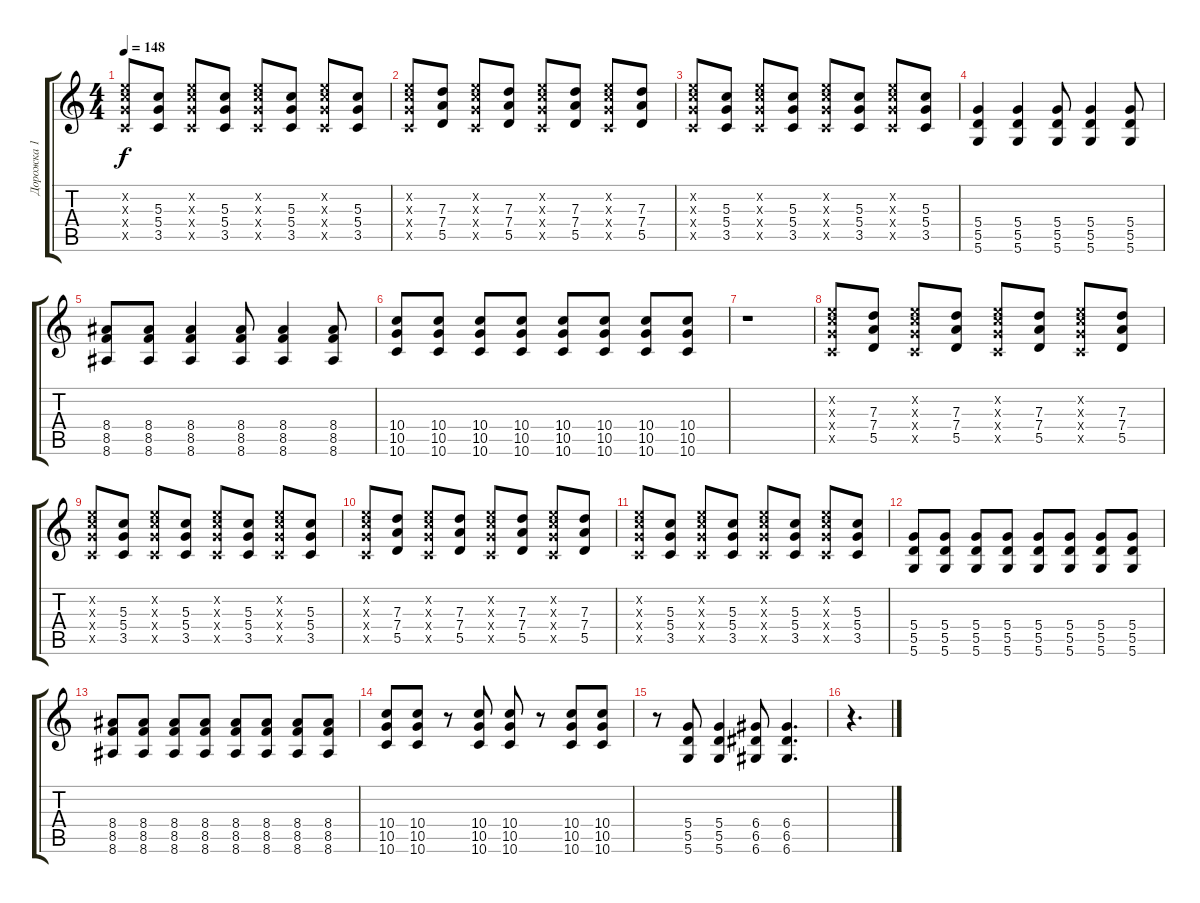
\track ("Дорожка 1" "Дорожка 1") {instrument overdrivenguitar}
\staff {score tabs}
\tuning (E4 B3 G3 D3 A2 D2) {hide}
\ts (4 4)
\tempo 148
\clef g2
\ks c
(5.2{x} 5.3{x} 5.4{x} 3.5{x}).8{dy f} (5.3 5.4 3.5).8 (5.2{x} 5.3{x} 5.4{x} 3.5{x}).8 (5.3 5.4 3.5).8 (5.2{x} 5.3{x} 5.4{x} 3.5{x}).8 (5.3 5.4 3.5).8 (5.2{x} 5.3{x} 5.4{x} 3.5{x}).8 (5.3 5.4 3.5).8 |
(5.2{x} 5.3{x} 5.4{x} 3.5{x}).8 (7.3 7.4 5.5).8 (5.2{x} 5.3{x} 5.4{x} 3.5{x}).8 (7.3 7.4 5.5).8 (5.2{x} 5.3{x} 5.4{x} 3.5{x}).8 (7.3 7.4 5.5).8 (5.2{x} 5.3{x} 5.4{x} 3.5{x}).8 (7.3 7.4 5.5).8 |
(5.2{x} 5.3{x} 5.4{x} 3.5{x}).8 (5.3 5.4 3.5).8 (5.2{x} 5.3{x} 5.4{x} 3.5{x}).8 (5.3 5.4 3.5).8 (5.2{x} 5.3{x} 5.4{x} 3.5{x}).8 (5.3 5.4 3.5).8 (5.2{x} 5.3{x} 5.4{x} 3.5{x}).8 (5.3 5.4 3.5).8 |
(5.4 5.5 5.6).4 (5.4 5.5 5.6).4 (5.4 5.5 5.6).8 (5.4 5.5 5.6).4 (5.4 5.5 5.6).8 |
(8.4 8.5 8.6).8 (8.4 8.5 8.6).8 (8.4 8.5 8.6).4 (8.4 8.5 8.6).8 (8.4 8.5 8.6).4 (8.4 8.5 8.6).8 |
(10.4 10.5 10.6).8 (10.4 10.5 10.6).8 (10.4 10.5 10.6).8 (10.4 10.5 10.6).8 (10.4 10.5 10.6).8 (10.4 10.5 10.6).8 (10.4 10.5 10.6).8 (10.4 10.5 10.6).8 |
r.1 |
(5.2{x} 5.3{x} 5.4{x} 3.5{x}).8 (7.3 7.4 5.5).8 (5.2{x} 5.3{x} 5.4{x} 3.5{x}).8 (7.3 7.4 5.5).8 (5.2{x} 5.3{x} 5.4{x} 3.5{x}).8 (7.3 7.4 5.5).8 (5.2{x} 5.3{x} 5.4{x} 3.5{x}).8 (7.3 7.4 5.5).8 |
(5.2{x} 5.3{x} 5.4{x} 3.5{x}).8 (5.3 5.4 3.5).8 (5.2{x} 5.3{x} 5.4{x} 3.5{x}).8 (5.3 5.4 3.5).8 (5.2{x} 5.3{x} 5.4{x} 3.5{x}).8 (5.3 5.4 3.5).8 (5.2{x} 5.3{x} 5.4{x} 3.5{x}).8 (5.3 5.4 3.5).8 |
(5.2{x} 5.3{x} 5.4{x} 3.5{x}).8 (7.3 7.4 5.5).8 (5.2{x} 5.3{x} 5.4{x} 3.5{x}).8 (7.3 7.4 5.5).8 (5.2{x} 5.3{x} 5.4{x} 3.5{x}).8 (7.3 7.4 5.5).8 (5.2{x} 5.3{x} 5.4{x} 3.5{x}).8 (7.3 7.4 5.5).8 |
(5.2{x} 5.3{x} 5.4{x} 3.5{x}).8 (5.3 5.4 3.5).8 (5.2{x} 5.3{x} 5.4{x} 3.5{x}).8 (5.3 5.4 3.5).8 (5.2{x} 5.3{x} 5.4{x} 3.5{x}).8 (5.3 5.4 3.5).8 (5.2{x} 5.3{x} 5.4{x} 3.5{x}).8 (5.3 5.4 3.5).8 |
(5.4 5.5 5.6).8 (5.4 5.5 5.6).8 (5.4 5.5 5.6).8 (5.4 5.5 5.6).8 (5.4 5.5 5.6).8 (5.4 5.5 5.6).8 (5.4 5.5 5.6).8 (5.4 5.5 5.6).8 |
(8.4 8.5 8.6).8 (8.4 8.5 8.6).8 (8.4 8.5 8.6).8 (8.4 8.5 8.6).8 (8.4 8.5 8.6).8 (8.4 8.5 8.6).8 (8.4 8.5 8.6).8 (8.4 8.5 8.6).8 |
(10.4 10.5 10.6).8 (10.4 10.5 10.6).8 r.8 (10.4 10.5 10.6).8 (10.4 10.5 10.6).8 r.8 (10.4 10.5 10.6).8 (10.4 10.5 10.6).8 |
r.8 (5.4 5.5 5.6).8 (5.4 5.5 5.6).4 (6.4 6.5 6.6).8 (6.4 6.5 6.6).4{d} |
r.4{d}
